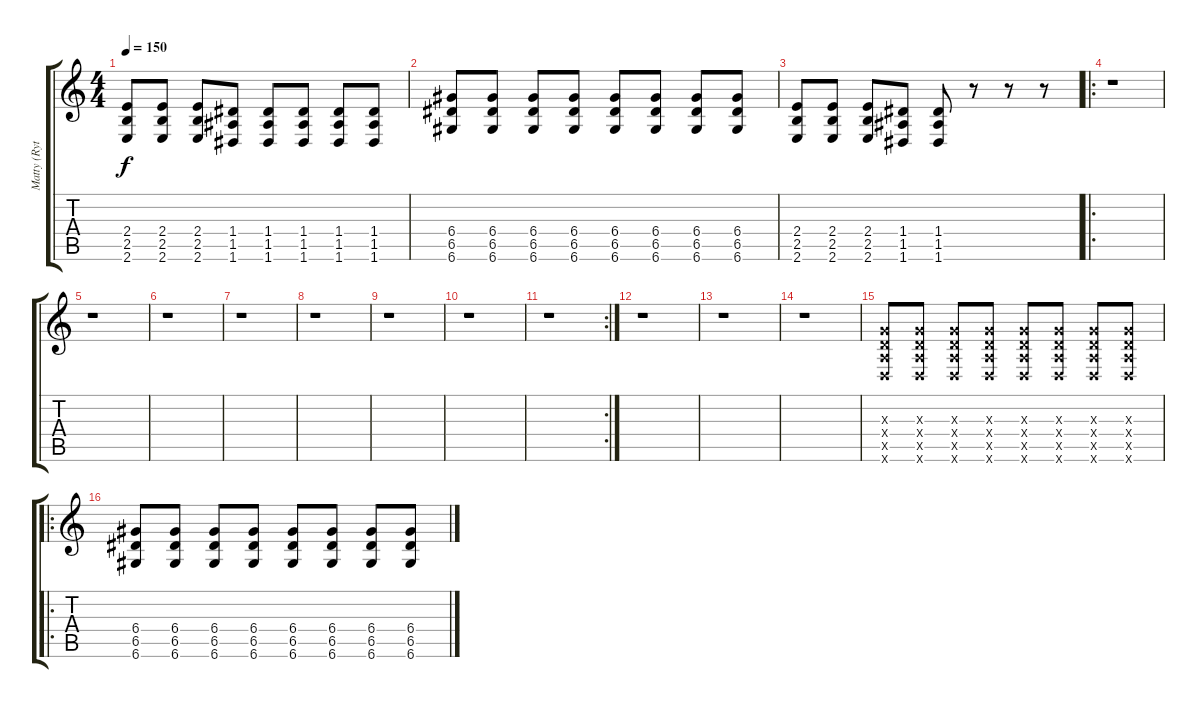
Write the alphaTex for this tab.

\track ("Matty (Rythm)" "Matty (Ryt") {instrument distortionguitar}
\staff {score tabs}
\tuning (E4 B3 G3 D3 A2 D2) {hide}
\ts (4 4)
\tempo 150
\clef g2
\ks c
(2.4 2.5 2.6).8{dy f} (2.4 2.5 2.6).8 (2.4 2.5 2.6).8 (1.4 1.5 1.6).8 (1.4 1.5 1.6).8 (1.4 1.5 1.6).8 (1.4 1.5 1.6).8 (1.4 1.5 1.6).8 |
(6.4 6.5 6.6).8 (6.4 6.5 6.6).8 (6.4 6.5 6.6).8 (6.4 6.5 6.6).8 (6.4 6.5 6.6).8 (6.4 6.5 6.6).8 (6.4 6.5 6.6).8 (6.4 6.5 6.6).8 |
(2.4 2.5 2.6).8 (2.4 2.5 2.6).8 (2.4 2.5 2.6).8 (1.4 1.5 1.6).8 (1.4 1.5 1.6).8 r.8 r.8 r.8 |
\ro
r.1 |
r.1 |
r.1 |
r.1 |
r.1 |
r.1 |
r.1 |
\rc 2
r.1 |
r.1 |
r.1 |
r.1 |
(0.3{x} 0.4{x} 0.5{x} 0.6{x}).8 (0.3{x} 0.4{x} 0.5{x} 0.6{x}).8 (0.3{x} 0.4{x} 0.5{x} 0.6{x}).8 (0.3{x} 0.4{x} 0.5{x} 0.6{x}).8 (0.3{x} 0.4{x} 0.5{x} 0.6{x}).8 (0.3{x} 0.4{x} 0.5{x} 0.6{x}).8 (0.3{x} 0.4{x} 0.5{x} 0.6{x}).8 (0.3{x} 0.4{x} 0.5{x} 0.6{x}).8 |
\ro
(6.4 6.5 6.6).8 (6.4 6.5 6.6).8 (6.4 6.5 6.6).8 (6.4 6.5 6.6).8 (6.4 6.5 6.6).8 (6.4 6.5 6.6).8 (6.4 6.5 6.6).8 (6.4 6.5 6.6).8
